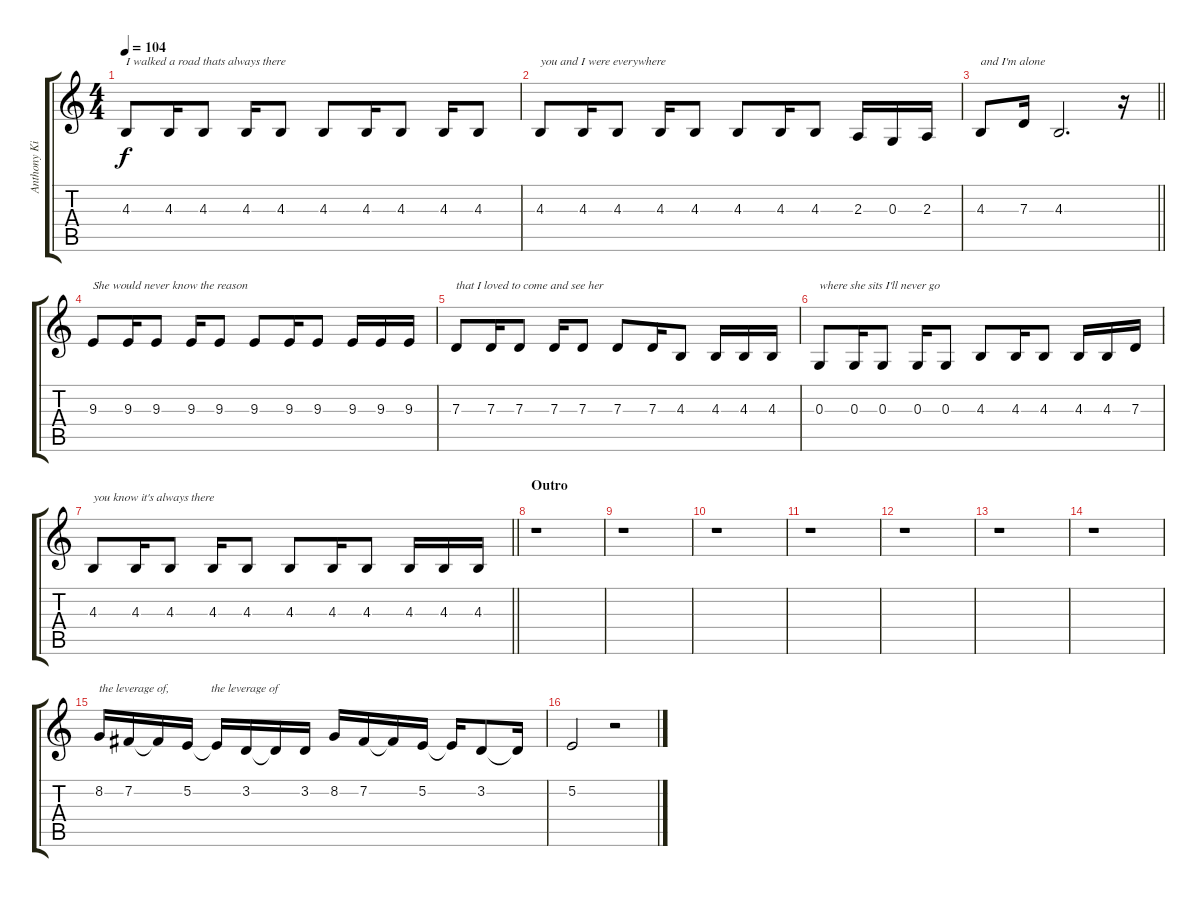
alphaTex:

\track ("Anthony Kiedis (with lyrics)" "Anthony Ki") {instrument lead6voice}
\staff {score tabs}
\tuning (E4 B3 G3 D3 A2 E2) {hide}
\ts (4 4)
\tempo 104
\clef g2
\ks c
4.3.8{txt "I walked a road thats always there" dy f} 4.3.16 4.3.8 4.3.16 4.3.8 4.3.8 4.3.16 4.3.8 4.3.16 4.3.8 |
4.3.8{txt "you and I were everywhere"} 4.3.16 4.3.8 4.3.16 4.3.8 4.3.8 4.3.16 4.3.8 2.3.16 0.3.16 2.3.16 |
\barLineRight lightlight
4.3.8{txt "and I'm alone"} 7.3.16 4.3.2{d} r.16 |
9.3.8{txt "She would never know the reason"} 9.3.16 9.3.8 9.3.16 9.3.8 9.3.8 9.3.16 9.3.8 9.3.16 9.3.16 9.3.16 |
7.3.8{txt "that I loved to come and see her"} 7.3.16 7.3.8 7.3.16 7.3.8 7.3.8 7.3.16 4.3.8 4.3.16 4.3.16 4.3.16 |
0.3.8{txt "where she sits I'll never go"} 0.3.16 0.3.8 0.3.16 0.3.8 4.3.8 4.3.16 4.3.8 4.3.16 4.3.16 7.3.16 |
\barLineRight lightlight
4.3.8{txt "you know it's always there"} 4.3.16 4.3.8 4.3.16 4.3.8 4.3.8 4.3.16 4.3.8 4.3.16 4.3.16 4.3.16 |
\section ("" "Outro")
r.1 |
r.1 |
r.1 |
r.1 |
r.1 |
r.1 |
r.1 |
8.2.16{txt "the leverage of,              the leverage of"} 7.2.16 7.2{t}.16 5.2.16 5.2{t}.16 3.2.16 3.2{t}.16 3.2.16 8.2.16 7.2.16 7.2{t}.16 5.2.16 5.2{t}.16 3.2.8 3.2{t}.16 |
5.2.2 r.2
